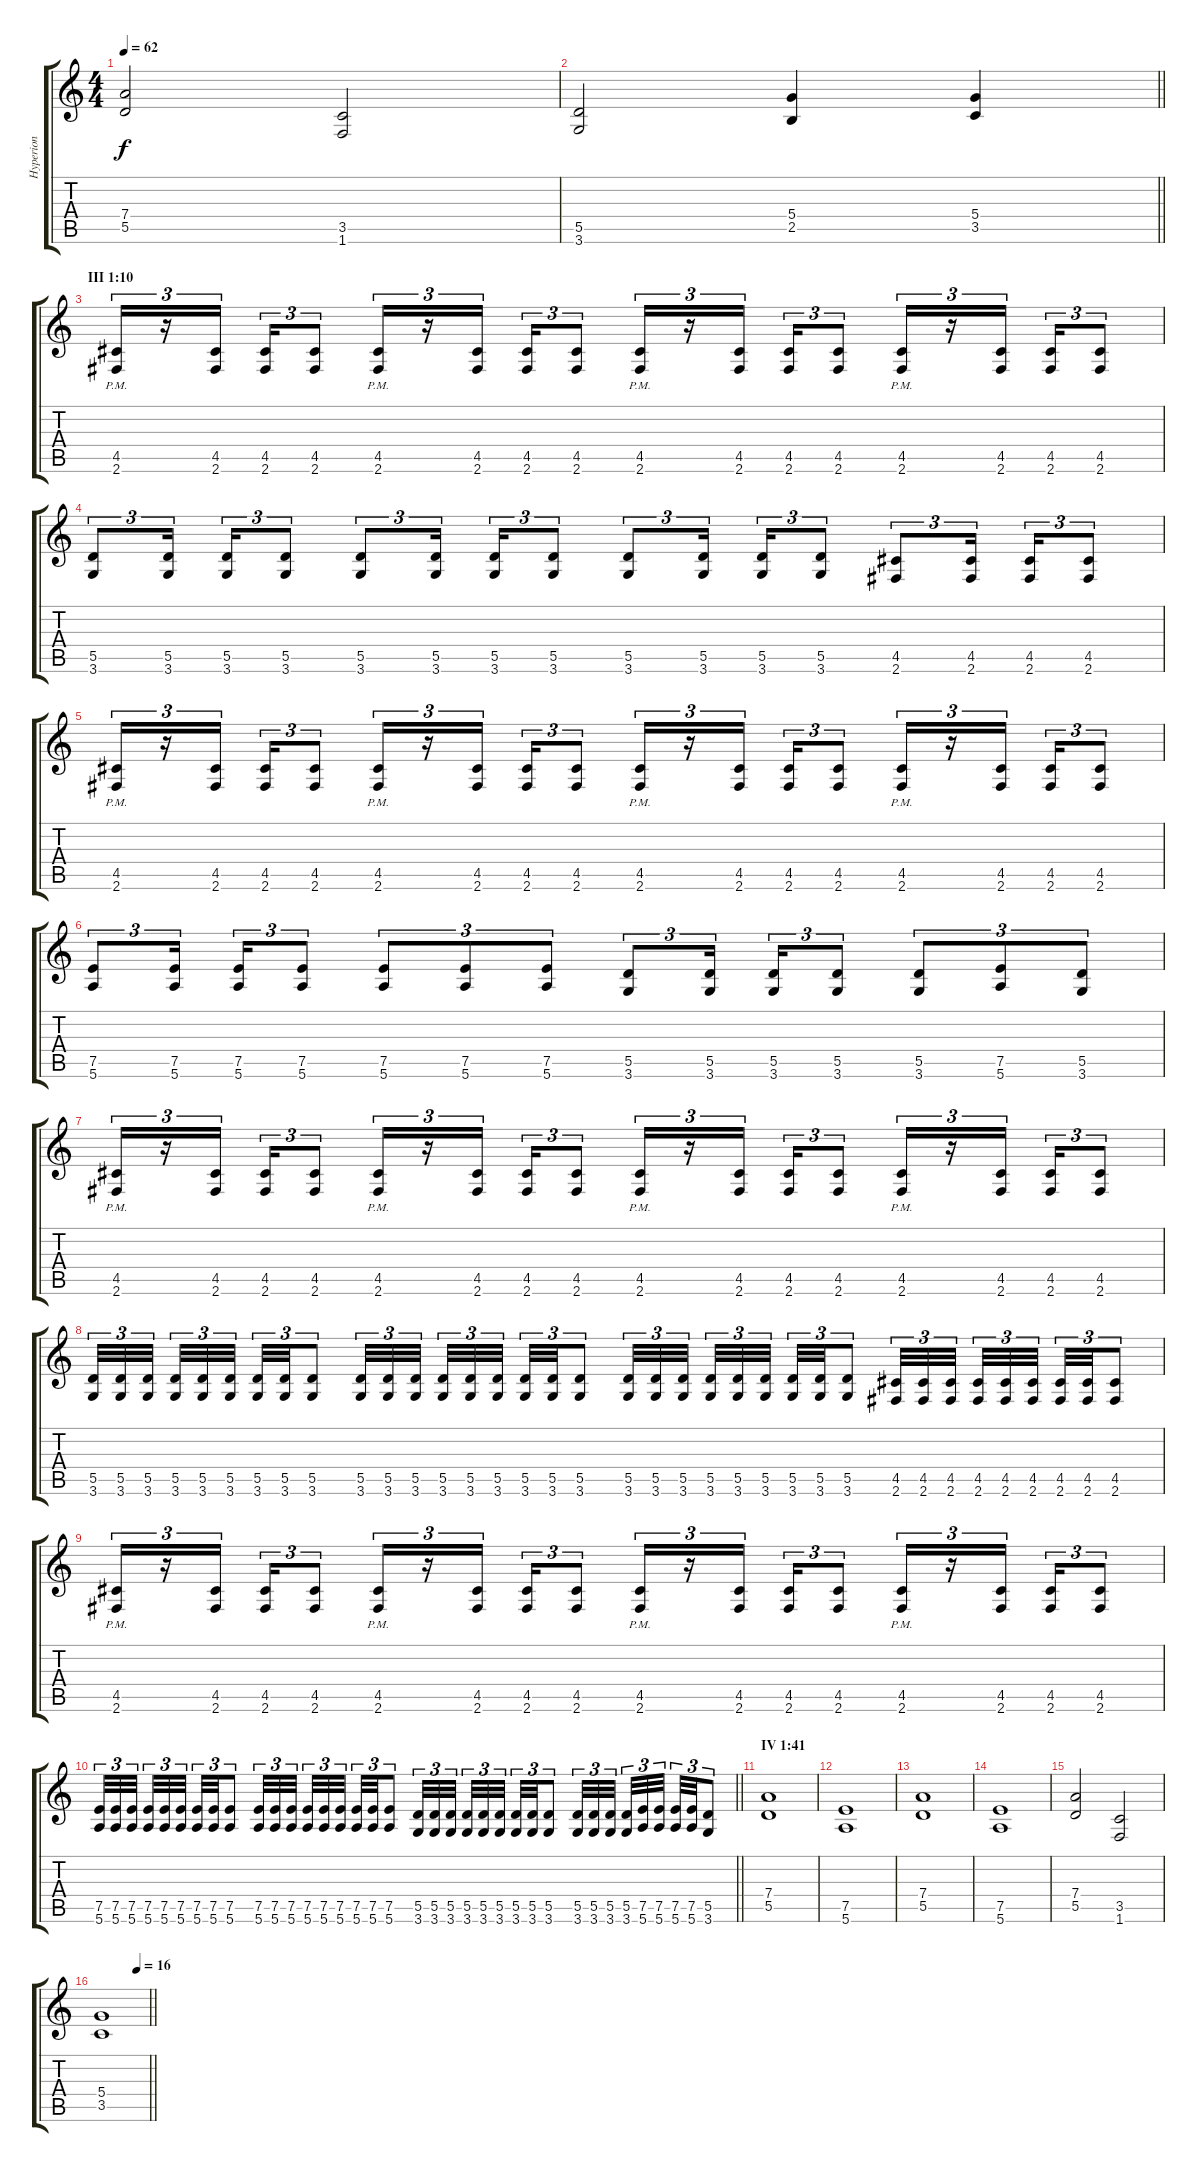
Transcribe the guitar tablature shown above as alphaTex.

\track ("Hyperion" "Hyperion") {instrument distortionguitar}
\staff {score tabs}
\tuning (E4 B3 G3 D3 A2 E2) {hide}
\ts (4 4)
\tempo 62
\clef g2
\ks c
(7.4 5.5).2{dy f} (3.5 1.6).2 |
\barLineRight lightlight
(5.5 3.6).2 (5.4 2.5).4 (5.4 3.5).4 |
\section ("" "III 1:10")
(4.5{pm} 2.6{pm}).16{tu (3 2)} r.16{tu (3 2)} (4.5 2.6).16{tu (3 2) beam splitsecondary} (4.5 2.6).16{tu (3 2)} (4.5 2.6).8{tu (3 2)} (4.5{pm} 2.6{pm}).16{tu (3 2)} r.16{tu (3 2)} (4.5 2.6).16{tu (3 2) beam splitsecondary} (4.5 2.6).16{tu (3 2)} (4.5 2.6).8{tu (3 2)} (4.5{pm} 2.6{pm}).16{tu (3 2)} r.16{tu (3 2)} (4.5 2.6).16{tu (3 2) beam splitsecondary} (4.5 2.6).16{tu (3 2)} (4.5 2.6).8{tu (3 2)} (4.5{pm} 2.6{pm}).16{tu (3 2)} r.16{tu (3 2)} (4.5 2.6).16{tu (3 2) beam splitsecondary} (4.5 2.6).16{tu (3 2)} (4.5 2.6).8{tu (3 2)} |
(5.5 3.6).8{tu (3 2)} (5.5 3.6).16{tu (3 2) beam splitsecondary} (5.5 3.6).16{tu (3 2)} (5.5 3.6).8{tu (3 2)} (5.5 3.6).8{tu (3 2)} (5.5 3.6).16{tu (3 2) beam splitsecondary} (5.5 3.6).16{tu (3 2)} (5.5 3.6).8{tu (3 2)} (5.5 3.6).8{tu (3 2)} (5.5 3.6).16{tu (3 2) beam splitsecondary} (5.5 3.6).16{tu (3 2)} (5.5 3.6).8{tu (3 2)} (4.5 2.6).8{tu (3 2)} (4.5 2.6).16{tu (3 2) beam splitsecondary} (4.5 2.6).16{tu (3 2)} (4.5 2.6).8{tu (3 2)} |
(4.5{pm} 2.6{pm}).16{tu (3 2)} r.16{tu (3 2)} (4.5 2.6).16{tu (3 2) beam splitsecondary} (4.5 2.6).16{tu (3 2)} (4.5 2.6).8{tu (3 2)} (4.5{pm} 2.6{pm}).16{tu (3 2)} r.16{tu (3 2)} (4.5 2.6).16{tu (3 2) beam splitsecondary} (4.5 2.6).16{tu (3 2)} (4.5 2.6).8{tu (3 2)} (4.5{pm} 2.6{pm}).16{tu (3 2)} r.16{tu (3 2)} (4.5 2.6).16{tu (3 2) beam splitsecondary} (4.5 2.6).16{tu (3 2)} (4.5 2.6).8{tu (3 2)} (4.5{pm} 2.6{pm}).16{tu (3 2)} r.16{tu (3 2)} (4.5 2.6).16{tu (3 2) beam splitsecondary} (4.5 2.6).16{tu (3 2)} (4.5 2.6).8{tu (3 2)} |
(7.5 5.6).8{tu (3 2)} (7.5 5.6).16{tu (3 2) beam splitsecondary} (7.5 5.6).16{tu (3 2)} (7.5 5.6).8{tu (3 2)} (7.5 5.6).8{tu (3 2)} (7.5 5.6).8{tu (3 2)} (7.5 5.6).8{tu (3 2)} (5.5 3.6).8{tu (3 2)} (5.5 3.6).16{tu (3 2) beam splitsecondary} (5.5 3.6).16{tu (3 2)} (5.5 3.6).8{tu (3 2)} (5.5 3.6).8{tu (3 2)} (7.5 5.6).8{tu (3 2)} (5.5 3.6).8{tu (3 2)} |
(4.5{pm} 2.6{pm}).16{tu (3 2)} r.16{tu (3 2)} (4.5 2.6).16{tu (3 2) beam splitsecondary} (4.5 2.6).16{tu (3 2)} (4.5 2.6).8{tu (3 2)} (4.5{pm} 2.6{pm}).16{tu (3 2)} r.16{tu (3 2)} (4.5 2.6).16{tu (3 2) beam splitsecondary} (4.5 2.6).16{tu (3 2)} (4.5 2.6).8{tu (3 2)} (4.5{pm} 2.6{pm}).16{tu (3 2)} r.16{tu (3 2)} (4.5 2.6).16{tu (3 2) beam splitsecondary} (4.5 2.6).16{tu (3 2)} (4.5 2.6).8{tu (3 2)} (4.5{pm} 2.6{pm}).16{tu (3 2)} r.16{tu (3 2)} (4.5 2.6).16{tu (3 2) beam splitsecondary} (4.5 2.6).16{tu (3 2)} (4.5 2.6).8{tu (3 2)} |
(5.5 3.6).32{tu (3 2)} (5.5 3.6).32{tu (3 2)} (5.5 3.6).32{tu (3 2) beam splitsecondary} (5.5 3.6).32{tu (3 2)} (5.5 3.6).32{tu (3 2)} (5.5 3.6).32{tu (3 2) beam splitsecondary} (5.5 3.6).32{tu (3 2)} (5.5 3.6).32{tu (3 2)} (5.5 3.6).8{tu (3 2)} (5.5 3.6).32{tu (3 2)} (5.5 3.6).32{tu (3 2)} (5.5 3.6).32{tu (3 2) beam splitsecondary} (5.5 3.6).32{tu (3 2)} (5.5 3.6).32{tu (3 2)} (5.5 3.6).32{tu (3 2) beam splitsecondary} (5.5 3.6).32{tu (3 2)} (5.5 3.6).32{tu (3 2)} (5.5 3.6).8{tu (3 2)} (5.5 3.6).32{tu (3 2)} (5.5 3.6).32{tu (3 2)} (5.5 3.6).32{tu (3 2) beam splitsecondary} (5.5 3.6).32{tu (3 2)} (5.5 3.6).32{tu (3 2)} (5.5 3.6).32{tu (3 2) beam splitsecondary} (5.5 3.6).32{tu (3 2)} (5.5 3.6).32{tu (3 2)} (5.5 3.6).8{tu (3 2)} (4.5 2.6).32{tu (3 2)} (4.5 2.6).32{tu (3 2)} (4.5 2.6).32{tu (3 2) beam splitsecondary} (4.5 2.6).32{tu (3 2)} (4.5 2.6).32{tu (3 2)} (4.5 2.6).32{tu (3 2) beam splitsecondary} (4.5 2.6).32{tu (3 2)} (4.5 2.6).32{tu (3 2)} (4.5 2.6).8{tu (3 2)} |
(4.5{pm} 2.6{pm}).16{tu (3 2)} r.16{tu (3 2)} (4.5 2.6).16{tu (3 2) beam splitsecondary} (4.5 2.6).16{tu (3 2)} (4.5 2.6).8{tu (3 2)} (4.5{pm} 2.6{pm}).16{tu (3 2)} r.16{tu (3 2)} (4.5 2.6).16{tu (3 2) beam splitsecondary} (4.5 2.6).16{tu (3 2)} (4.5 2.6).8{tu (3 2)} (4.5{pm} 2.6{pm}).16{tu (3 2)} r.16{tu (3 2)} (4.5 2.6).16{tu (3 2) beam splitsecondary} (4.5 2.6).16{tu (3 2)} (4.5 2.6).8{tu (3 2)} (4.5{pm} 2.6{pm}).16{tu (3 2)} r.16{tu (3 2)} (4.5 2.6).16{tu (3 2) beam splitsecondary} (4.5 2.6).16{tu (3 2)} (4.5 2.6).8{tu (3 2)} |
\barLineRight lightlight
(7.5 5.6).32{tu (3 2)} (7.5 5.6).32{tu (3 2)} (7.5 5.6).32{tu (3 2) beam splitsecondary} (7.5 5.6).32{tu (3 2)} (7.5 5.6).32{tu (3 2)} (7.5 5.6).32{tu (3 2) beam splitsecondary} (7.5 5.6).32{tu (3 2)} (7.5 5.6).32{tu (3 2)} (7.5 5.6).8{tu (3 2)} (7.5 5.6).32{tu (3 2)} (7.5 5.6).32{tu (3 2)} (7.5 5.6).32{tu (3 2) beam splitsecondary} (7.5 5.6).32{tu (3 2)} (7.5 5.6).32{tu (3 2)} (7.5 5.6).32{tu (3 2) beam splitsecondary} (7.5 5.6).32{tu (3 2)} (7.5 5.6).32{tu (3 2)} (7.5 5.6).8{tu (3 2)} (5.5 3.6).32{tu (3 2)} (5.5 3.6).32{tu (3 2)} (5.5 3.6).32{tu (3 2) beam splitsecondary} (5.5 3.6).32{tu (3 2)} (5.5 3.6).32{tu (3 2)} (5.5 3.6).32{tu (3 2) beam splitsecondary} (5.5 3.6).32{tu (3 2)} (5.5 3.6).32{tu (3 2)} (5.5 3.6).8{tu (3 2)} (5.5 3.6).32{tu (3 2)} (5.5 3.6).32{tu (3 2)} (5.5 3.6).32{tu (3 2) beam splitsecondary} (5.5 3.6).32{tu (3 2)} (7.5 5.6).32{tu (3 2)} (7.5 5.6).32{tu (3 2) beam splitsecondary} (7.5 5.6).32{tu (3 2)} (7.5 5.6).32{tu (3 2)} (5.5 3.6).8{tu (3 2)} |
\section ("" "IV 1:41")
(7.4 5.5).1 |
(7.5 5.6).1 |
(7.4 5.5).1 |
(7.5 5.6).1 |
(7.4 5.5).2 (3.5 1.6).2 |
\tempo (16 0.75)
\barLineRight lightlight
(5.4 3.5).1
